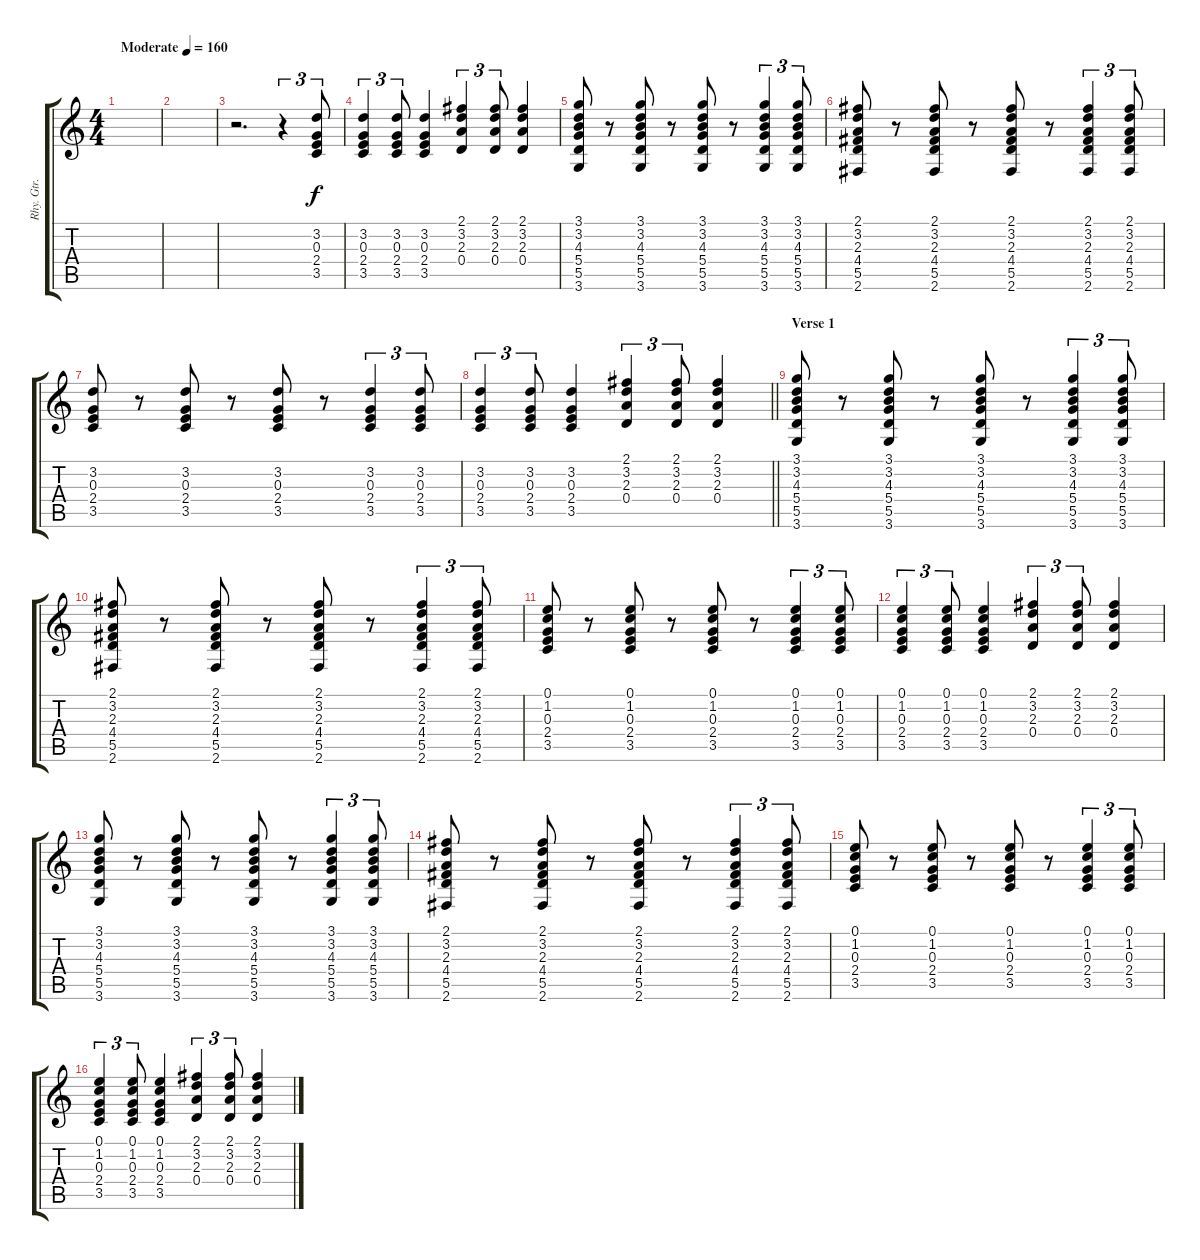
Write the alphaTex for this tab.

\track ("Rhy. Gtr. 2" "Rhy. Gtr. ") {instrument acousticguitarsteel}
\staff {score tabs}
\tuning (E4 B3 G3 D3 A2 E2) {hide}
\ts (4 4)
\tempo (160 "Moderate")
\clef g2
\ks c
|
|
r.2{d} r.4{tu (3 2)} (3.2 0.3 2.4 3.5).8{tu (3 2)} |
(3.2 0.3 2.4 3.5).4{tu (3 2)} (3.2 0.3 2.4 3.5).8{tu (3 2)} (3.2 0.3 2.4 3.5).4 (2.1 3.2 2.3 0.4).4{tu (3 2)} (2.1 3.2 2.3 0.4).8{tu (3 2)} (2.1 3.2 2.3 0.4).4 |
(3.1 3.2 4.3 5.4 5.5 3.6).8 r.8 (3.1 3.2 4.3 5.4 5.5 3.6).8 r.8 (3.1 3.2 4.3 5.4 5.5 3.6).8 r.8 (3.1 3.2 4.3 5.4 5.5 3.6).4{tu (3 2)} (3.1 3.2 4.3 5.4 5.5 3.6).8{tu (3 2)} |
(2.1 3.2 2.3 4.4 5.5 2.6).8 r.8 (2.1 3.2 2.3 4.4 5.5 2.6).8 r.8 (2.1 3.2 2.3 4.4 5.5 2.6).8 r.8 (2.1 3.2 2.3 4.4 5.5 2.6).4{tu (3 2)} (2.1 3.2 2.3 4.4 5.5 2.6).8{tu (3 2)} |
(3.2 0.3 2.4 3.5).8 r.8 (3.2 0.3 2.4 3.5).8 r.8 (3.2 0.3 2.4 3.5).8 r.8 (3.2 0.3 2.4 3.5).4{tu (3 2)} (3.2 0.3 2.4 3.5).8{tu (3 2)} |
\barLineRight lightlight
(3.2 0.3 2.4 3.5).4{tu (3 2)} (3.2 0.3 2.4 3.5).8{tu (3 2)} (3.2 0.3 2.4 3.5).4 (2.1 3.2 2.3 0.4).4{tu (3 2)} (2.1 3.2 2.3 0.4).8{tu (3 2)} (2.1 3.2 2.3 0.4).4 |
\section ("" "Verse 1")
(3.1 3.2 4.3 5.4 5.5 3.6).8 r.8 (3.1 3.2 4.3 5.4 5.5 3.6).8 r.8 (3.1 3.2 4.3 5.4 5.5 3.6).8 r.8 (3.1 3.2 4.3 5.4 5.5 3.6).4{tu (3 2)} (3.1 3.2 4.3 5.4 5.5 3.6).8{tu (3 2)} |
(2.1 3.2 2.3 4.4 5.5 2.6).8 r.8 (2.1 3.2 2.3 4.4 5.5 2.6).8 r.8 (2.1 3.2 2.3 4.4 5.5 2.6).8 r.8 (2.1 3.2 2.3 4.4 5.5 2.6).4{tu (3 2)} (2.1 3.2 2.3 4.4 5.5 2.6).8{tu (3 2)} |
(0.1 1.2 0.3 2.4 3.5).8 r.8 (0.1 1.2 0.3 2.4 3.5).8 r.8 (0.1 1.2 0.3 2.4 3.5).8 r.8 (0.1 1.2 0.3 2.4 3.5).4{tu (3 2)} (0.1 1.2 0.3 2.4 3.5).8{tu (3 2)} |
(0.1 1.2 0.3 2.4 3.5).4{tu (3 2)} (0.1 1.2 0.3 2.4 3.5).8{tu (3 2)} (0.1 1.2 0.3 2.4 3.5).4 (2.1 3.2 2.3 0.4).4{tu (3 2)} (2.1 3.2 2.3 0.4).8{tu (3 2)} (2.1 3.2 2.3 0.4).4 |
(3.1 3.2 4.3 5.4 5.5 3.6).8 r.8 (3.1 3.2 4.3 5.4 5.5 3.6).8 r.8 (3.1 3.2 4.3 5.4 5.5 3.6).8 r.8 (3.1 3.2 4.3 5.4 5.5 3.6).4{tu (3 2)} (3.1 3.2 4.3 5.4 5.5 3.6).8{tu (3 2)} |
(2.1 3.2 2.3 4.4 5.5 2.6).8 r.8 (2.1 3.2 2.3 4.4 5.5 2.6).8 r.8 (2.1 3.2 2.3 4.4 5.5 2.6).8 r.8 (2.1 3.2 2.3 4.4 5.5 2.6).4{tu (3 2)} (2.1 3.2 2.3 4.4 5.5 2.6).8{tu (3 2)} |
(0.1 1.2 0.3 2.4 3.5).8 r.8 (0.1 1.2 0.3 2.4 3.5).8 r.8 (0.1 1.2 0.3 2.4 3.5).8 r.8 (0.1 1.2 0.3 2.4 3.5).4{tu (3 2)} (0.1 1.2 0.3 2.4 3.5).8{tu (3 2)} |
(0.1 1.2 0.3 2.4 3.5).4{tu (3 2)} (0.1 1.2 0.3 2.4 3.5).8{tu (3 2)} (0.1 1.2 0.3 2.4 3.5).4 (2.1 3.2 2.3 0.4).4{tu (3 2)} (2.1 3.2 2.3 0.4).8{tu (3 2)} (2.1 3.2 2.3 0.4).4
